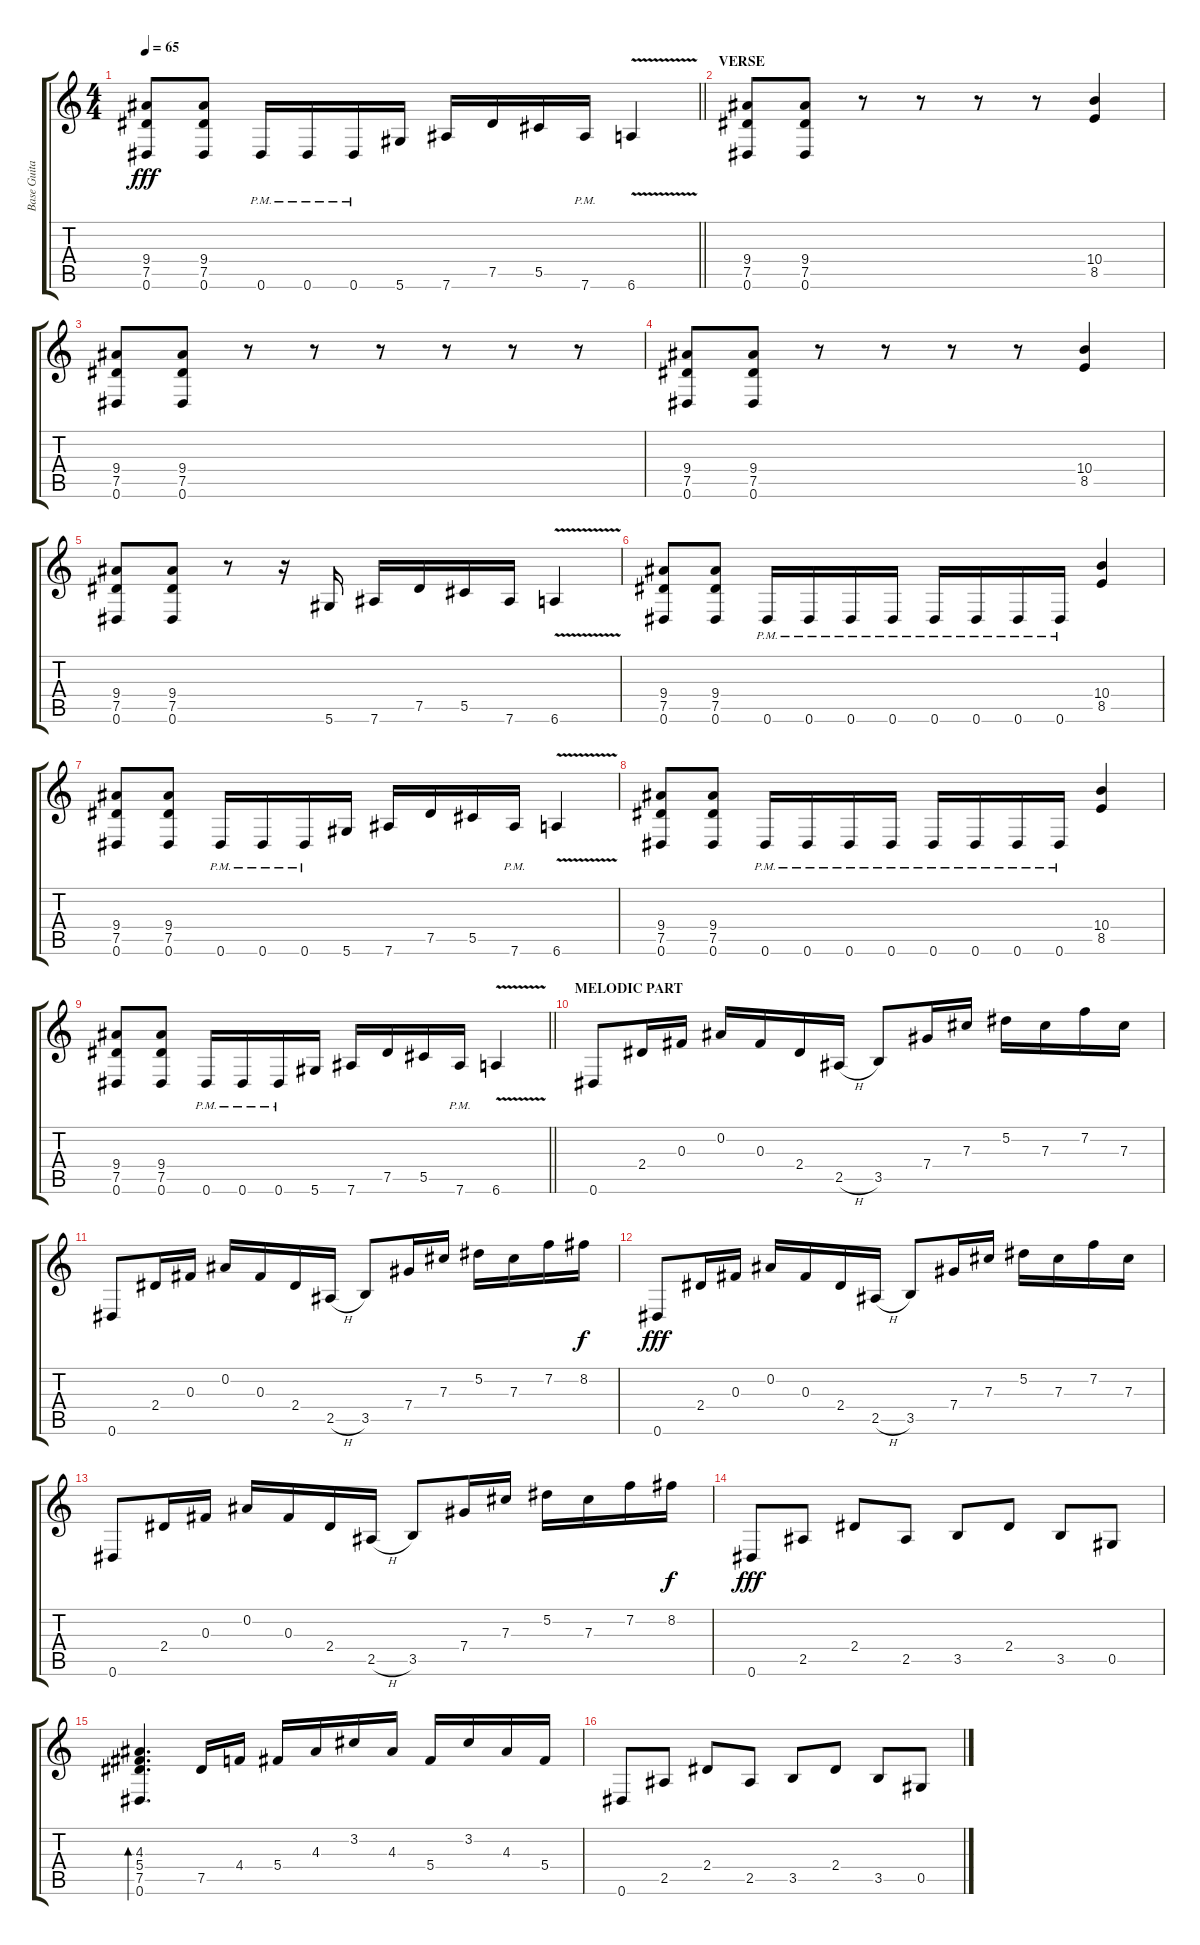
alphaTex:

\track ("Base Guitar - Iommy" "Base Guita") {instrument distortionguitar}
\staff {score tabs}
\tuning (Eb4 Bb3 Gb3 Db3 Ab2 Eb2) {hide}
\ts (4 4)
\tempo 65
\clef g2
\barLineRight lightlight
\ks c
(9.4 7.5 0.6).8{dy fff} (9.4 7.5 0.6).8 0.6{pm}.16 0.6{pm}.16 0.6{pm}.16 5.6.16 7.6.16 7.5.16 5.5.16 7.6{pm}.16 6.6{v}.4 |
\section ("" "VERSE")
(9.4 7.5 0.6).8 (9.4 7.5 0.6).8 r.8 r.8 r.8 r.8 (10.4 8.5).4 |
(9.4 7.5 0.6).8 (9.4 7.5 0.6).8 r.8 r.8 r.8 r.8 r.8 r.8 |
(9.4 7.5 0.6).8 (9.4 7.5 0.6).8 r.8 r.8 r.8 r.8 (10.4 8.5).4 |
(9.4 7.5 0.6).8 (9.4 7.5 0.6).8 r.8 r.16 5.6.16 7.6.16 7.5.16 5.5.16 7.6.16 6.6{v}.4 |
(9.4 7.5 0.6).8 (9.4 7.5 0.6).8 0.6{pm}.16 0.6{pm}.16 0.6{pm}.16 0.6{pm}.16 0.6{pm}.16 0.6{pm}.16 0.6{pm}.16 0.6{pm}.16 (10.4 8.5).4 |
(9.4 7.5 0.6).8 (9.4 7.5 0.6).8 0.6{pm}.16 0.6{pm}.16 0.6{pm}.16 5.6.16 7.6.16 7.5.16 5.5.16 7.6{pm}.16 6.6{v}.4 |
(9.4 7.5 0.6).8 (9.4 7.5 0.6).8 0.6{pm}.16 0.6{pm}.16 0.6{pm}.16 0.6{pm}.16 0.6{pm}.16 0.6{pm}.16 0.6{pm}.16 0.6{pm}.16 (10.4 8.5).4 |
\barLineRight lightlight
(9.4 7.5 0.6).8 (9.4 7.5 0.6).8 0.6{pm}.16 0.6{pm}.16 0.6{pm}.16 5.6.16 7.6.16 7.5.16 5.5.16 7.6{pm}.16 6.6{v}.4 |
\section ("" "MELODIC PART")
0.6.8{instrument acousticguitarsteel} 2.4.16 0.3.16 0.2.16 0.3.16 2.4.16 2.5{h}.16 3.5.8 7.4.16 7.3.16 5.2.16 7.3.16 7.2.16 7.3.16 |
0.6.8 2.4.16 0.3.16 0.2.16 0.3.16 2.4.16 2.5{h}.16 3.5.8 7.4.16 7.3.16 5.2.16 7.3.16 7.2.16 8.2.16{dy f} |
0.6.8{dy fff} 2.4.16 0.3.16 0.2.16 0.3.16 2.4.16 2.5{h}.16 3.5.8 7.4.16 7.3.16 5.2.16 7.3.16 7.2.16 7.3.16 |
0.6.8 2.4.16 0.3.16 0.2.16 0.3.16 2.4.16 2.5{h}.16 3.5.8 7.4.16 7.3.16 5.2.16 7.3.16 7.2.16 8.2.16{dy f} |
0.6.8{dy fff} 2.5.8 2.4.8 2.5.8 3.5.8 2.4.8 3.5.8 0.5.8 |
(4.3 5.4 7.5 0.6).4{d bd 60} 7.5.16 4.4.16 5.4.16 4.3.16 3.2.16 4.3.16 5.4.16 3.2.16 4.3.16 5.4.16 |
0.6.8 2.5.8 2.4.8 2.5.8 3.5.8 2.4.8 3.5.8 0.5.8
